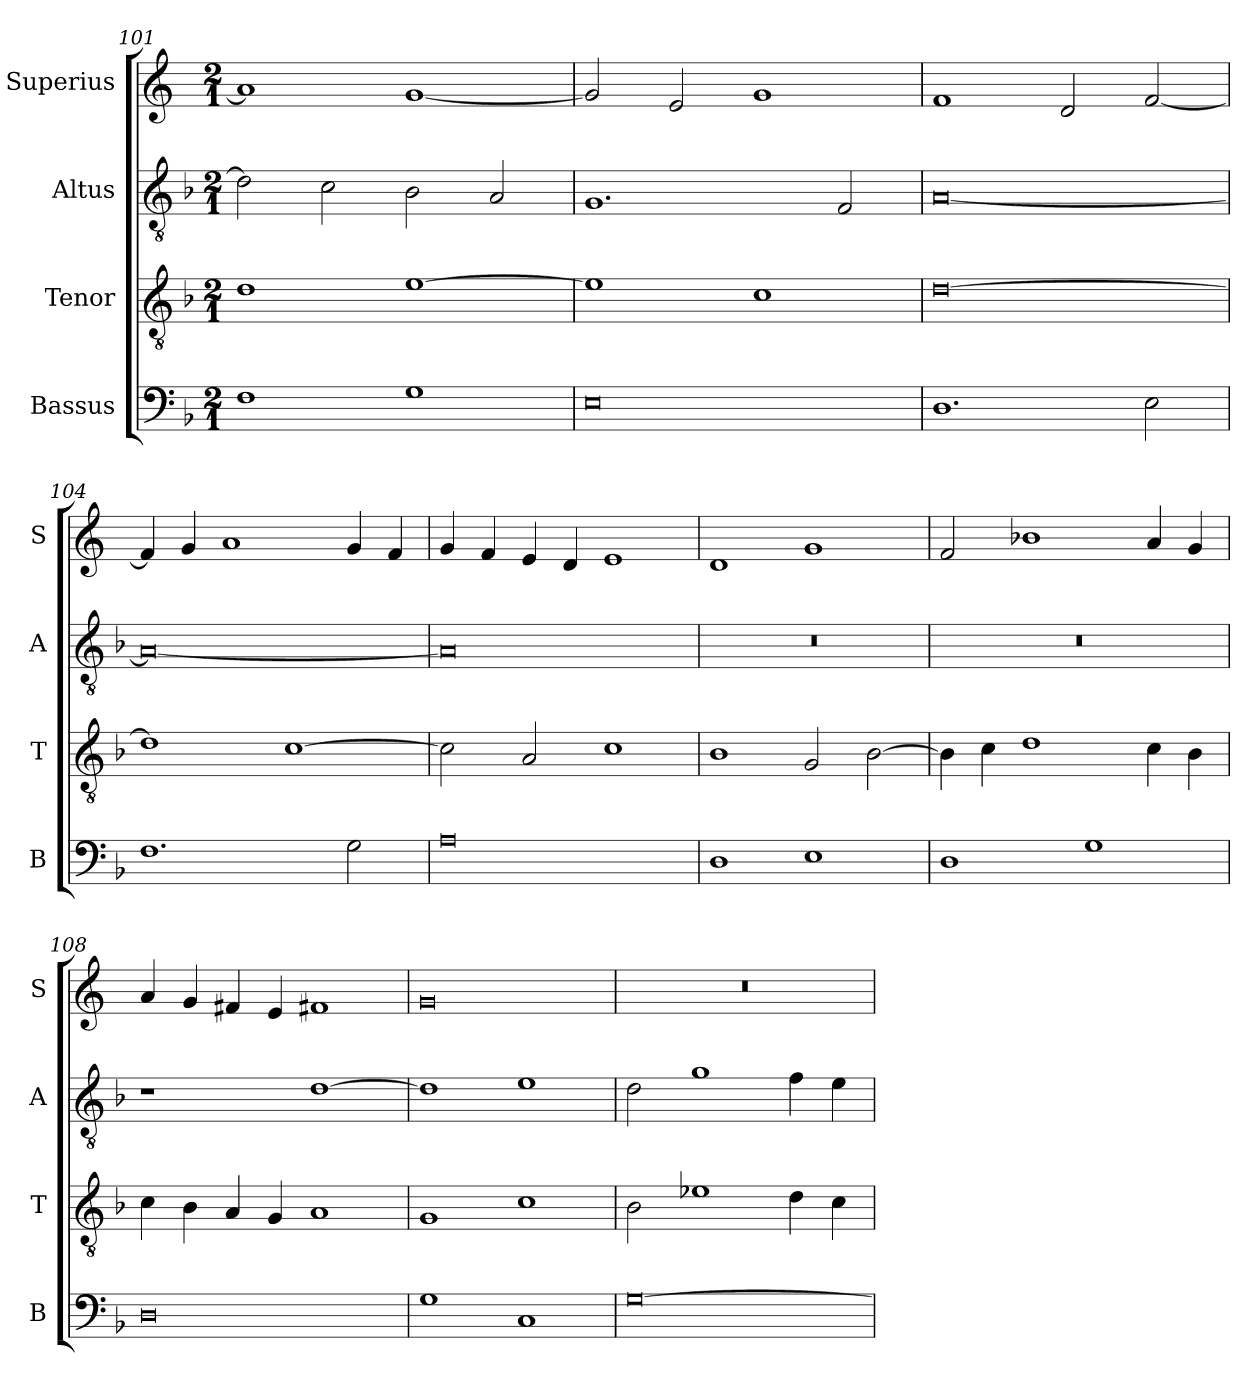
**kern	**kern	**kern	**kern
*part4	*part3	*part2	*part1
*staff4	*staff3	*staff2	*staff1
*I"Bassus	*I"Tenor	*I"Altus	*I"Superius
*I'B	*I'T	*I'A	*I'S
*clefF4	*clefGv2	*clefGv2	*clefG2
*k[b-]	*k[b-]	*k[b-]	*k[]
*M2/1	*M2/1	*M2/1	*M2/1
=101	=101	=101	=101
1F	1d	2d\]	1a]
.	.	2c\	.
1G	[1e	2B-\	[1g
.	.	2A/	.
=102	=102	=102	=102
0E	1e]	1.G	2g/]
.	.	.	2e/
.	1c	.	1g
.	.	2F/	.
=103	=103	=103	=103
1.D	[0d	[0A	1f
.	.	.	2d/
2E\	.	.	[2f/
=104	=104	=104	=104
1.F	1d]	0A_	4f/]
.	.	.	4g/
.	.	.	1a
.	[1c	.	.
2G\	.	.	4g/
.	.	.	4f/
=105	=105	=105	=105
0A	2c\]	0A]	4g/
.	.	.	4f/
.	2A/	.	4e/
.	.	.	4d/
.	1c	.	1e
=106	=106	=106	=106
1D	1B-	0r	1d
1E	2G/	.	1g
.	[2B-\	.	.
=107	=107	=107	=107
1D	4B-\]	0r	2f/
.	4c\	.	.
.	1d	.	1b-X
1G	.	.	.
.	4c\	.	4a/
.	4B-\	.	4g/
=108	=108	=108	=108
0D	4c\	1r	4a/
.	4B-\	.	4g/
.	4A/	.	4f#X/
.	4G/	.	4e/
.	1A	[1d	1f#X
=109	=109	=109	=109
1G	1G	1d]	0g
1C	1c	1e	.
=110	=110	=110	=110
[0G	2B-\	2d\	0r
.	1e-X	1g	.
.	4d\	4f\	.
.	4c\	4e\	.
=	=	=	=
*-	*-	*-	*-
